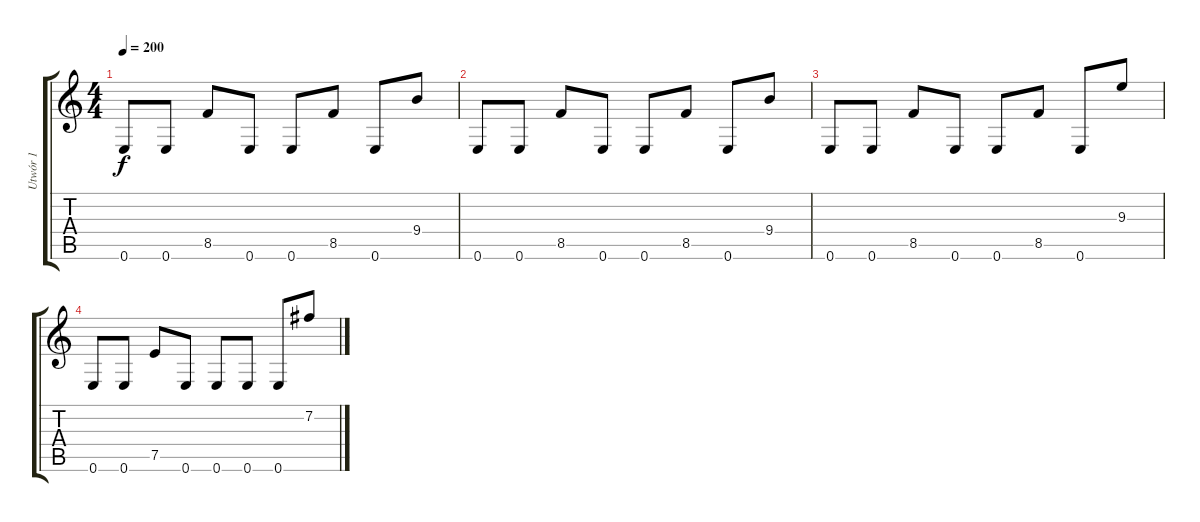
\track ("Utwór 1" "Utwór 1") {instrument distortionguitar}
\staff {score tabs}
\tuning (E4 B3 G3 D3 A2 E2) {hide}
\ts (4 4)
\tempo 200
\clef g2
\ks c
0.6.8{dy f} 0.6.8 8.5.8 0.6.8 0.6.8 8.5.8 0.6.8 9.4.8 |
0.6.8 0.6.8 8.5.8 0.6.8 0.6.8 8.5.8 0.6.8 9.4.8 |
0.6.8 0.6.8 8.5.8 0.6.8 0.6.8 8.5.8 0.6.8 9.3.8 |
0.6.8 0.6.8 7.5.8 0.6.8 0.6.8 0.6.8 0.6.8 7.2.8
